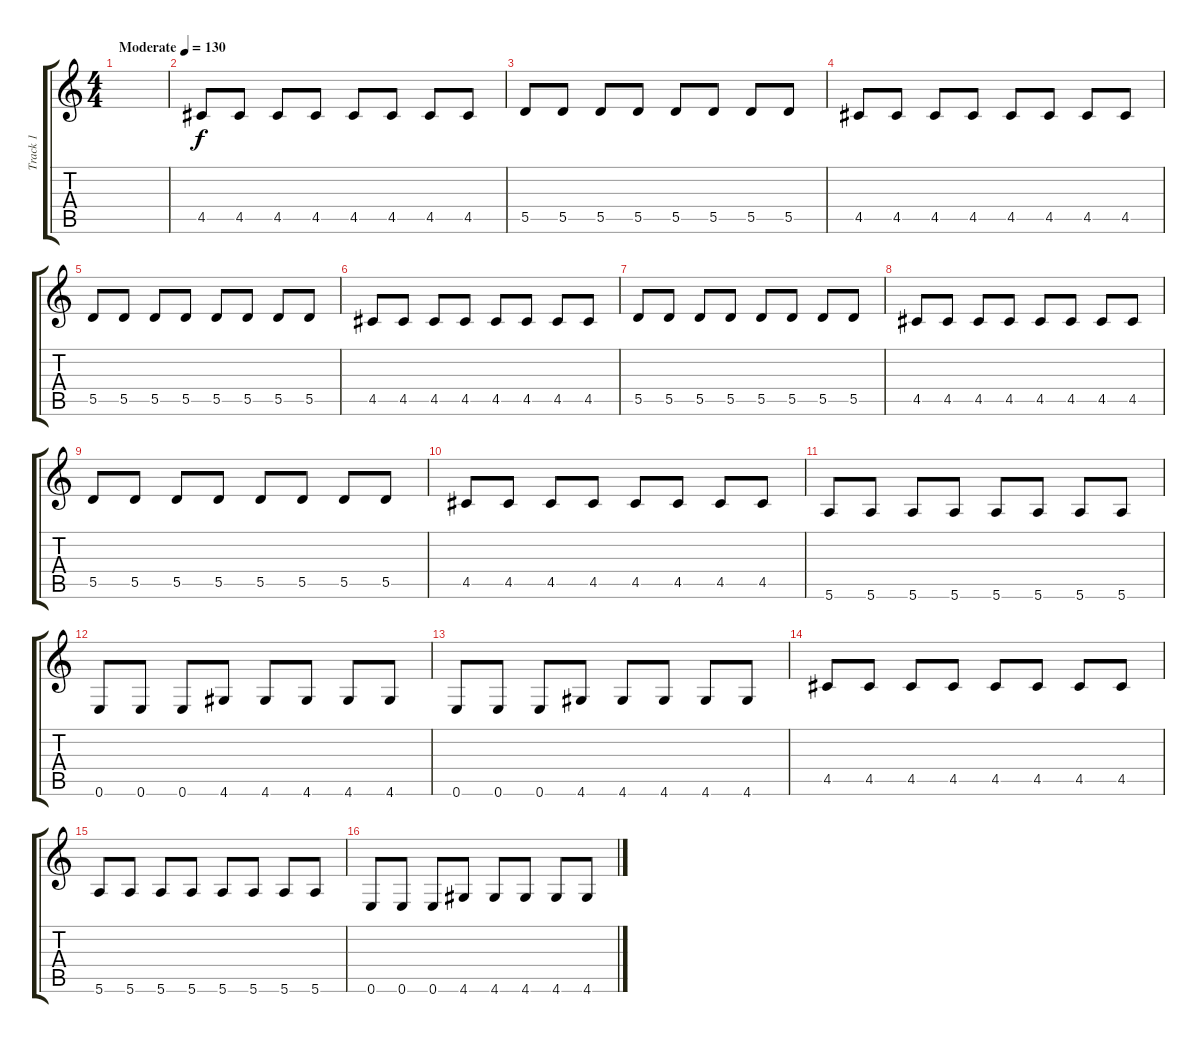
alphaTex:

\track ("Track 1" "Track 1") {instrument electricbassfinger}
\staff {score tabs}
\tuning (E4 B3 G3 D3 A2 E2) {hide}
\ts (4 4)
\tempo (130 "Moderate")
\clef g2
\ks c
|
4.5.8 4.5.8 4.5.8 4.5.8 4.5.8 4.5.8 4.5.8 4.5.8 |
5.5.8 5.5.8 5.5.8 5.5.8 5.5.8 5.5.8 5.5.8 5.5.8 |
4.5.8 4.5.8 4.5.8 4.5.8 4.5.8 4.5.8 4.5.8 4.5.8 |
5.5.8 5.5.8 5.5.8 5.5.8 5.5.8 5.5.8 5.5.8 5.5.8 |
4.5.8 4.5.8 4.5.8 4.5.8 4.5.8 4.5.8 4.5.8 4.5.8 |
5.5.8 5.5.8 5.5.8 5.5.8 5.5.8 5.5.8 5.5.8 5.5.8 |
4.5.8 4.5.8 4.5.8 4.5.8 4.5.8 4.5.8 4.5.8 4.5.8 |
5.5.8 5.5.8 5.5.8 5.5.8 5.5.8 5.5.8 5.5.8 5.5.8 |
4.5.8 4.5.8 4.5.8 4.5.8 4.5.8 4.5.8 4.5.8 4.5.8 |
5.6.8 5.6.8 5.6.8 5.6.8 5.6.8 5.6.8 5.6.8 5.6.8 |
0.6.8 0.6.8 0.6.8 4.6.8 4.6.8 4.6.8 4.6.8 4.6.8 |
0.6.8 0.6.8 0.6.8 4.6.8 4.6.8 4.6.8 4.6.8 4.6.8 |
4.5.8 4.5.8 4.5.8 4.5.8 4.5.8 4.5.8 4.5.8 4.5.8 |
5.6.8 5.6.8 5.6.8 5.6.8 5.6.8 5.6.8 5.6.8 5.6.8 |
0.6.8 0.6.8 0.6.8 4.6.8 4.6.8 4.6.8 4.6.8 4.6.8
